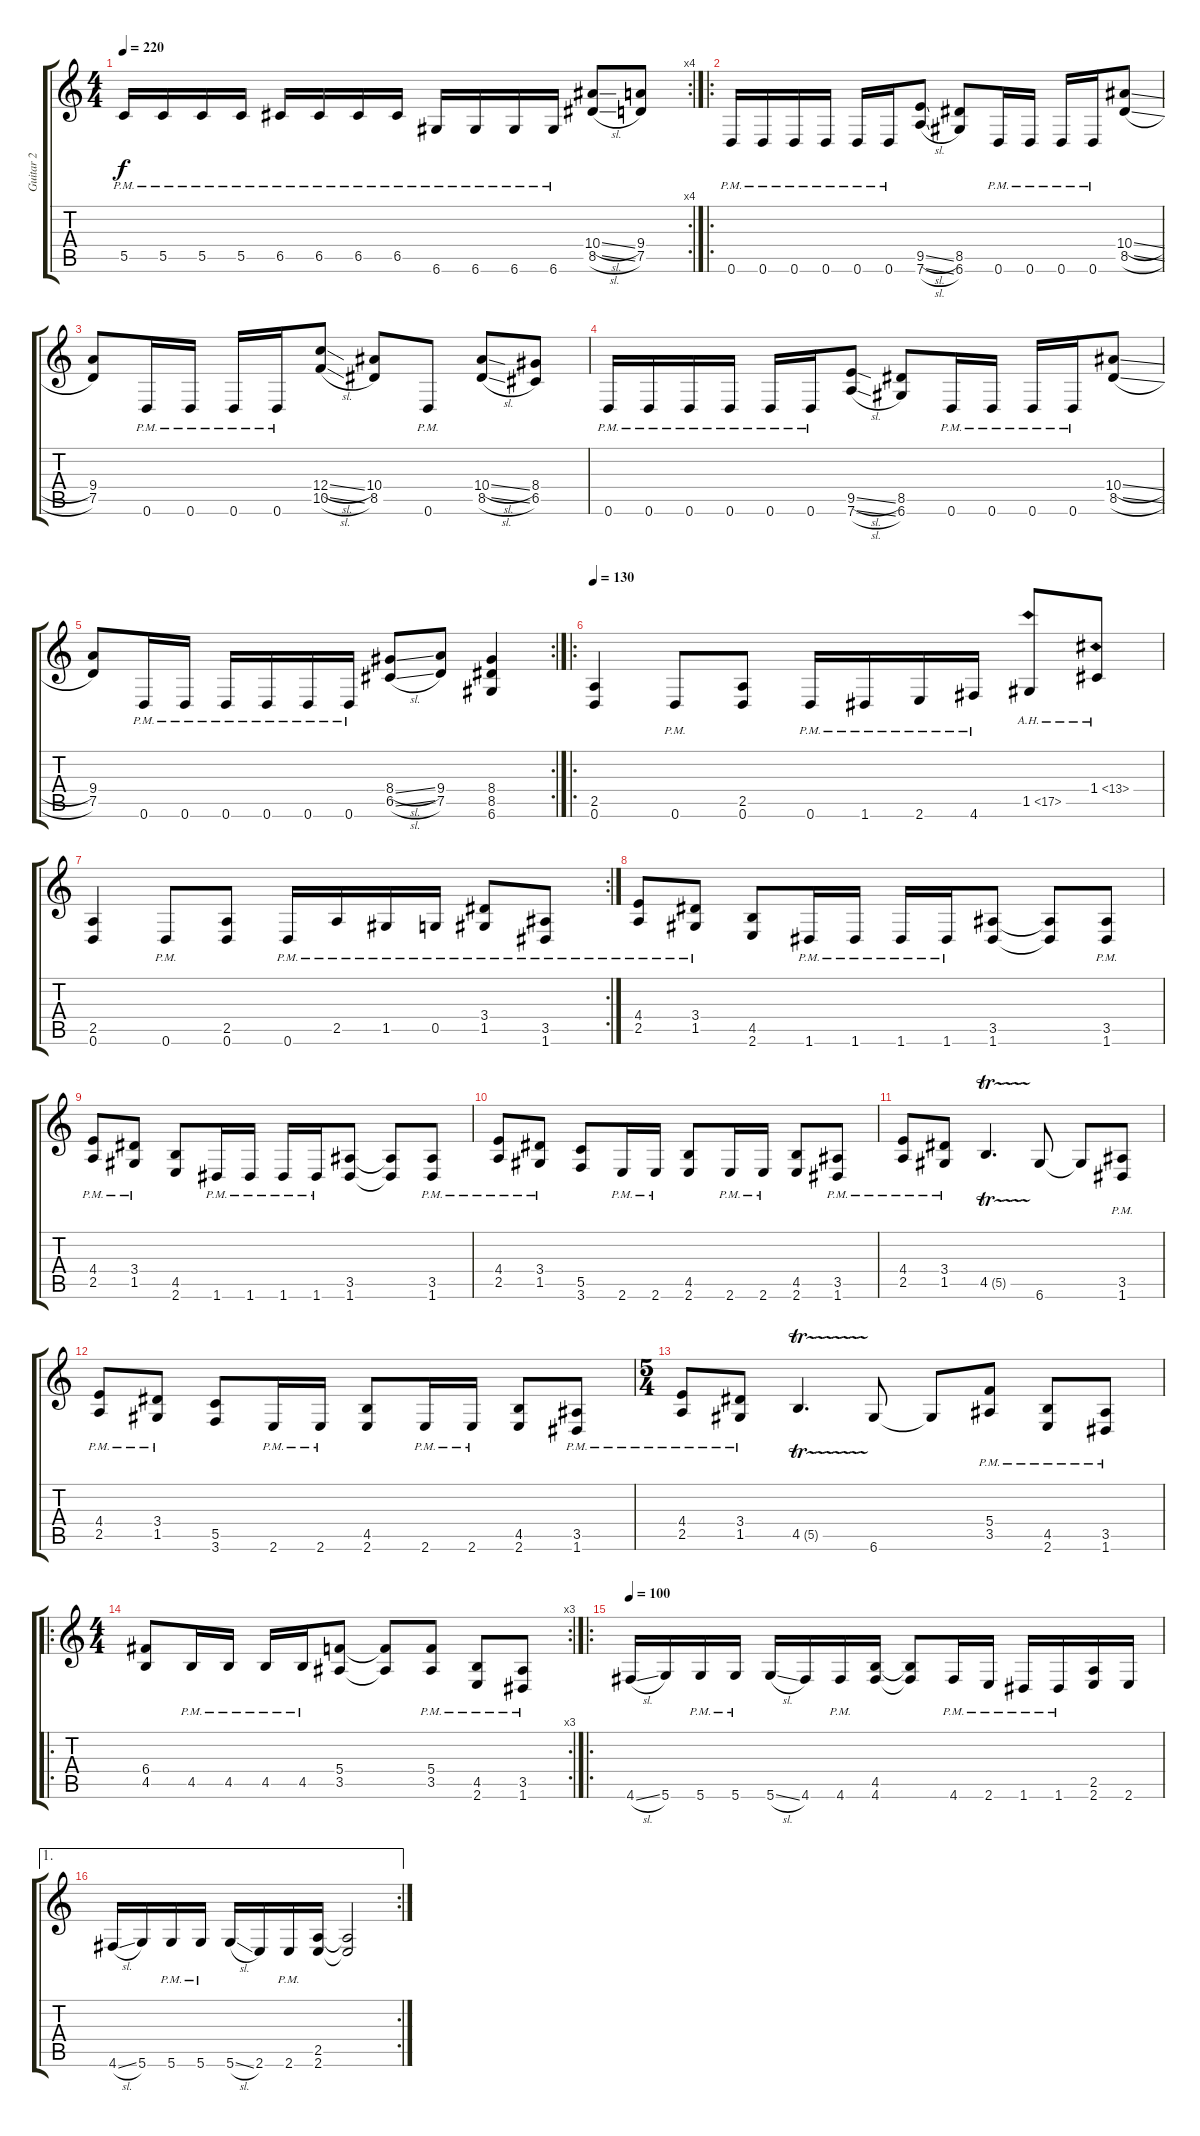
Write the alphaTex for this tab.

\track ("Guitar 2" "Guitar 2") {instrument distortionguitar}
\staff {score tabs}
\tuning (D4 A3 F3 C3 G2 D2) {hide}
\rc 4
\ts (4 4)
\tempo 220
\clef g2
\ks c
5.5{pm}.16{dy f} 5.5{pm}.16 5.5{pm}.16 5.5{pm}.16 6.5{pm}.16 6.5{pm}.16 6.5{pm}.16 6.5{pm}.16 6.6{pm}.16 6.6{pm}.16 6.6{pm}.16 6.6{pm}.16 (10.4{sl} 8.5{sl}).8 (9.4 7.5).8 |
\ro
0.6{pm}.16 0.6{pm}.16 0.6{pm}.16 0.6{pm}.16 0.6{pm}.16 0.6{pm}.16 (9.5{sl} 7.6{sl}).8 (8.5 6.6).8 0.6{pm}.16 0.6{pm}.16 0.6{pm}.16 0.6{pm}.16 (10.4{sl} 8.5{sl}).8 |
(9.4 7.5).8 0.6{pm}.16 0.6{pm}.16 0.6{pm}.16 0.6{pm}.16 (12.4{sl} 10.5{sl}).8 (10.4 8.5).8 0.6{pm}.8 (10.4{sl} 8.5{sl}).8 (8.4 6.5).8 |
0.6{pm}.16 0.6{pm}.16 0.6{pm}.16 0.6{pm}.16 0.6{pm}.16 0.6{pm}.16 (9.5{sl} 7.6{sl}).8 (8.5 6.6).8 0.6{pm}.16 0.6{pm}.16 0.6{pm}.16 0.6{pm}.16 (10.4{sl} 8.5{sl}).8 |
\rc 2
(9.4 7.5).8 0.6{pm}.16 0.6{pm}.16 0.6{pm}.16 0.6{pm}.16 0.6{pm}.16 0.6{pm}.16 (8.4{sl} 6.5{sl}).8 (9.4 7.5).8 (8.4 8.5 6.6).4 |
\ro
\tempo 130
(2.5 0.6).4 0.6{pm}.8 (2.5 0.6).8 0.6{pm}.16 1.6{pm}.16 2.6{pm}.16 4.6{pm}.16 1.5{ah 16}.8 1.4{ah 12}.8 |
\rc 2
(2.5 0.6).4 0.6{pm}.8 (2.5 0.6).8 0.6{pm}.16 2.5{pm}.16 1.5{pm}.16 0.5{pm}.16 (3.4{pm} 1.5{pm}).8 (3.5{pm} 1.6{pm}).8 |
(4.4{pm} 2.5{pm}).8 (3.4{pm} 1.5{pm}).8 (4.5 2.6).8 1.6{pm}.16 1.6{pm}.16 1.6{pm}.16 1.6{pm}.16 (3.5 1.6).8 (3.5{t} 1.6{t}).8 (3.5{pm} 1.6{pm}).8 |
(4.4{pm} 2.5{pm}).8 (3.4{pm} 1.5{pm}).8 (4.5 2.6).8 1.6{pm}.16 1.6{pm}.16 1.6{pm}.16 1.6{pm}.16 (3.5 1.6).8 (3.5{t} 1.6{t}).8 (3.5{pm} 1.6{pm}).8 |
(4.4{pm} 2.5{pm}).8 (3.4{pm} 1.5{pm}).8 (5.5 3.6).8 2.6{pm}.16 2.6{pm}.16 (4.5 2.6).8 2.6{pm}.16 2.6{pm}.16 (4.5 2.6).8 (3.5{pm} 1.6{pm}).8 |
(4.4{pm} 2.5{pm}).8 (3.4{pm} 1.5{pm}).8 4.5{tr (5 16)}.4{d} 6.6.8 6.6{t}.8 (3.5{pm} 1.6{pm}).8 |
(4.4{pm} 2.5{pm}).8 (3.4{pm} 1.5{pm}).8 (5.5 3.6).8 2.6{pm}.16 2.6{pm}.16 (4.5 2.6).8 2.6{pm}.16 2.6{pm}.16 (4.5 2.6).8 (3.5{pm} 1.6{pm}).8 |
\ts (5 4)
(4.4{pm} 2.5{pm}).8 (3.4{pm} 1.5{pm}).8 4.5{tr (5 16)}.4{d} 6.6.8 6.6{t}.8 (5.4 3.5{pm}).8{beam split} (4.5{pm} 2.6{pm}).8 (3.5{pm} 1.6{pm}).8 |
\ro
\rc 3
\ts (4 4)
(6.4 4.5).8 4.5{pm}.16 4.5{pm}.16 4.5{pm}.16 4.5{pm}.16 (5.4 3.5).8 (5.4{t} 3.5{t}).8 (5.4 3.5{pm}).8 (4.5{pm} 2.6{pm}).8 (3.5{pm} 1.6{pm}).8 |
\ro
\tempo 100
4.6{sl}.16 5.6.16 5.6{pm}.16 5.6{pm}.16 5.6{sl}.16 4.6.16 4.6{pm}.16 (4.5 4.6).16 (4.5{t} 4.6{t}).8 4.6{pm}.16 2.6{pm}.16 1.6{pm}.16 1.6{pm}.16 (2.5 2.6).16 2.6.16 |
\ae 1
\rc 2
4.6{sl}.16 5.6.16 5.6{pm}.16 5.6{pm}.16 5.6{sl}.16 2.6.16 2.6{pm}.16 (2.5 2.6).16 (2.5{t} 2.6{t}).2
